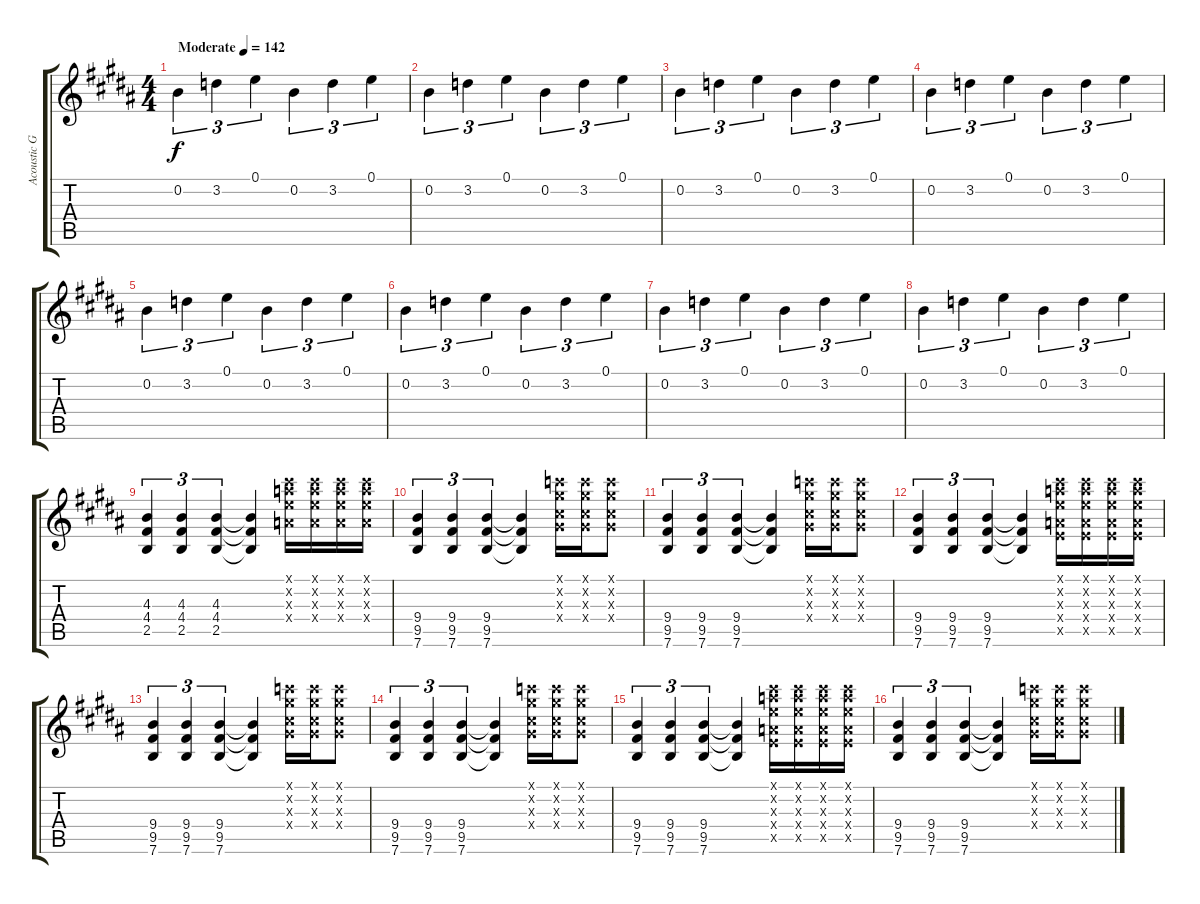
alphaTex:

\track ("Acoustic Guitar 1" "Acoustic G") {instrument acousticguitarsteel}
\staff {score tabs}
\tuning (E4 B3 G3 D3 A2 E2) {hide}
\ts (4 4)
\tempo (142 "Moderate")
\clef g2
\ks b
0.2.4{tu (3 2) dy f instrument acousticguitarsteel} 3.2.4{tu (3 2)} 0.1.4{tu (3 2)} 0.2.4{tu (3 2)} 3.2.4{tu (3 2)} 0.1.4{tu (3 2)} |
0.2.4{tu (3 2)} 3.2.4{tu (3 2)} 0.1.4{tu (3 2)} 0.2.4{tu (3 2)} 3.2.4{tu (3 2)} 0.1.4{tu (3 2)} |
0.2.4{tu (3 2)} 3.2.4{tu (3 2)} 0.1.4{tu (3 2)} 0.2.4{tu (3 2)} 3.2.4{tu (3 2)} 0.1.4{tu (3 2)} |
0.2.4{tu (3 2)} 3.2.4{tu (3 2)} 0.1.4{tu (3 2)} 0.2.4{tu (3 2)} 3.2.4{tu (3 2)} 0.1.4{tu (3 2)} |
0.2.4{tu (3 2)} 3.2.4{tu (3 2)} 0.1.4{tu (3 2)} 0.2.4{tu (3 2)} 3.2.4{tu (3 2)} 0.1.4{tu (3 2)} |
0.2.4{tu (3 2)} 3.2.4{tu (3 2)} 0.1.4{tu (3 2)} 0.2.4{tu (3 2)} 3.2.4{tu (3 2)} 0.1.4{tu (3 2)} |
0.2.4{tu (3 2)} 3.2.4{tu (3 2)} 0.1.4{tu (3 2)} 0.2.4{tu (3 2)} 3.2.4{tu (3 2)} 0.1.4{tu (3 2)} |
0.2.4{tu (3 2)} 3.2.4{tu (3 2)} 0.1.4{tu (3 2)} 0.2.4{tu (3 2)} 3.2.4{tu (3 2)} 0.1.4{tu (3 2)} |
(4.3 4.4 2.5).4{tu (3 2)} (4.3 4.4 2.5).4{tu (3 2)} (4.3 4.4 2.5).4{tu (3 2)} (4.3{t} 4.4{t} 2.5{t}).4 (9.1{x} 10.2{x} 9.3{x} 7.4{x}).16 (9.1{x} 10.2{x} 9.3{x} 7.4{x}).16 (9.1{x} 10.2{x} 9.3{x} 7.4{x}).16 (9.1{x} 10.2{x} 9.3{x} 7.4{x}).16 |
(9.4 9.5 7.6).4{tu (3 2)} (9.4 9.5 7.6).4{tu (3 2)} (9.4 9.5 7.6).4{tu (3 2)} (9.4{t} 9.5{t} 7.6{t}).4 (8.1{x} 9.2{x} 6.3{x} 6.4{x}).16 (8.1{x} 9.2{x} 6.3{x} 6.4{x}).16 (8.1{x} 9.2{x} 6.3{x} 6.4{x}).8 |
(9.4 9.5 7.6).4{tu (3 2)} (9.4 9.5 7.6).4{tu (3 2)} (9.4 9.5 7.6).4{tu (3 2)} (9.4{t} 9.5{t} 7.6{t}).4 (8.1{x} 9.2{x} 6.3{x} 6.4{x}).16 (8.1{x} 9.2{x} 6.3{x} 6.4{x}).16 (8.1{x} 9.2{x} 6.3{x} 6.4{x}).8 |
(9.4 9.5 7.6).4{tu (3 2)} (9.4 9.5 7.6).4{tu (3 2)} (9.4 9.5 7.6).4{tu (3 2)} (9.4{t} 9.5{t} 7.6{t}).4 (9.1{x} 10.2{x} 9.3{x} 7.4{x} 7.5{x}).16 (9.1{x} 10.2{x} 9.3{x} 7.4{x} 7.5{x}).16 (9.1{x} 10.2{x} 9.3{x} 7.4{x} 7.5{x}).16 (9.1{x} 10.2{x} 9.3{x} 7.4{x} 7.5{x}).16 |
(9.4 9.5 7.6).4{tu (3 2)} (9.4 9.5 7.6).4{tu (3 2)} (9.4 9.5 7.6).4{tu (3 2)} (9.4{t} 9.5{t} 7.6{t}).4 (8.1{x} 9.2{x} 6.3{x} 6.4{x}).16 (8.1{x} 9.2{x} 6.3{x} 6.4{x}).16 (8.1{x} 9.2{x} 6.3{x} 6.4{x}).8 |
(9.4 9.5 7.6).4{tu (3 2)} (9.4 9.5 7.6).4{tu (3 2)} (9.4 9.5 7.6).4{tu (3 2)} (9.4{t} 9.5{t} 7.6{t}).4 (8.1{x} 9.2{x} 6.3{x} 6.4{x}).16 (8.1{x} 9.2{x} 6.3{x} 6.4{x}).16 (8.1{x} 9.2{x} 6.3{x} 6.4{x}).8 |
(9.4 9.5 7.6).4{tu (3 2)} (9.4 9.5 7.6).4{tu (3 2)} (9.4 9.5 7.6).4{tu (3 2)} (9.4{t} 9.5{t} 7.6{t}).4 (9.1{x} 10.2{x} 9.3{x} 7.4{x} 7.5{x}).16 (9.1{x} 10.2{x} 9.3{x} 7.4{x} 7.5{x}).16 (9.1{x} 10.2{x} 9.3{x} 7.4{x} 7.5{x}).16 (9.1{x} 10.2{x} 9.3{x} 7.4{x} 7.5{x}).16 |
(9.4 9.5 7.6).4{tu (3 2)} (9.4 9.5 7.6).4{tu (3 2)} (9.4 9.5 7.6).4{tu (3 2)} (9.4{t} 9.5{t} 7.6{t}).4 (8.1{x} 9.2{x} 6.3{x} 6.4{x}).16 (8.1{x} 9.2{x} 6.3{x} 6.4{x}).16 (8.1{x} 9.2{x} 6.3{x} 6.4{x}).8
